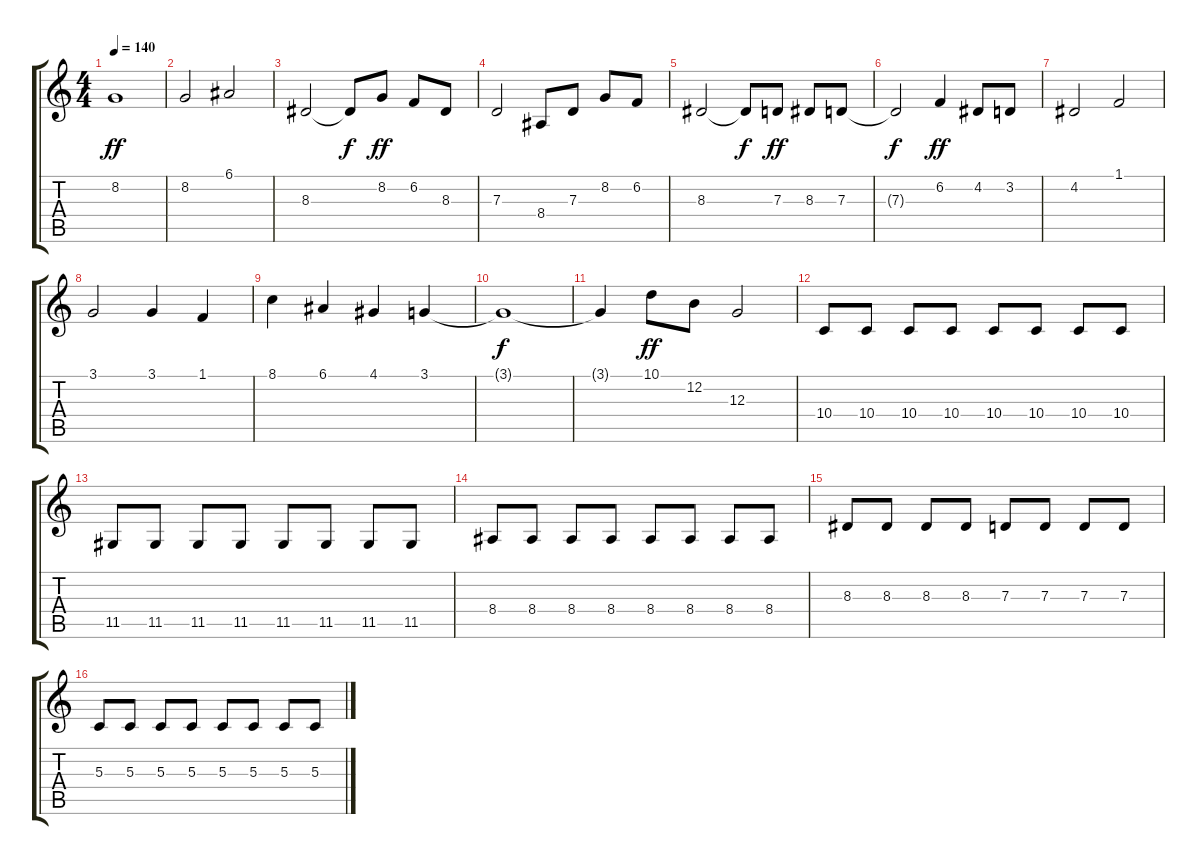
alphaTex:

\track "" {instrument stringensemble2}
\staff {score tabs}
\tuning (E4 B3 G3 D3 A2 E2) {hide}
\ts (4 4)
\tempo 140
\clef g2
\ks c
8.2.1{dy ff} |
8.2.2 6.1.2 |
8.3.2 8.3{t}.8{dy f} 8.2.8{dy ff} 6.2.8 8.3.8 |
7.3.2 8.4.8 7.3.8 8.2.8 6.2.8 |
8.3.2 8.3{t}.8{dy f} 7.3.8{dy ff} 8.3.8 7.3.8 |
7.3{t}.2{dy f} 6.2.4{dy ff} 4.2.8 3.2.8 |
4.2.2 1.1.2 |
3.1.2 3.1.4 1.1.4 |
8.1.4 6.1.4 4.1.4 3.1.4 |
3.1{t}.1{dy f} |
3.1{t}.4 10.1.8{dy ff} 12.2.8 12.3.2 |
10.4.8 10.4.8 10.4.8 10.4.8 10.4.8 10.4.8 10.4.8 10.4.8 |
11.5.8 11.5.8 11.5.8 11.5.8 11.5.8 11.5.8 11.5.8 11.5.8 |
8.4.8 8.4.8 8.4.8 8.4.8 8.4.8 8.4.8 8.4.8 8.4.8 |
8.3.8 8.3.8 8.3.8 8.3.8 7.3.8 7.3.8 7.3.8 7.3.8 |
5.3.8 5.3.8 5.3.8 5.3.8 5.3.8 5.3.8 5.3.8 5.3.8
